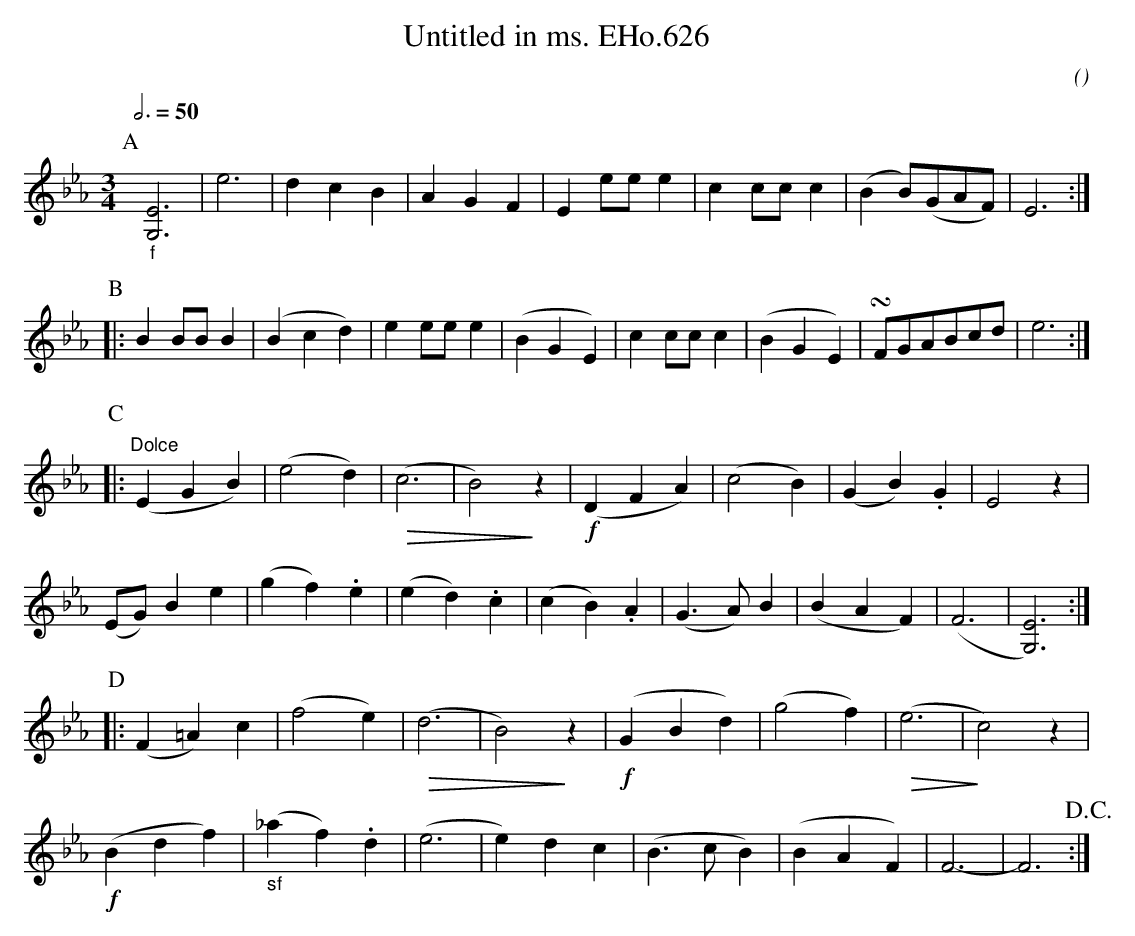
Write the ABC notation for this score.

X:1
T:Untitled in ms. EHo.626
M:3/4
L:1/8
Q:3/4=50
C:
O:
K:Eb
P:A
y"_f"[G,6E6] | e6 | d2c2B2 | A2G2F2 | E2eee2 | c2ccc2 | (B2B)(GAF) | E6 :|
P:B
|:B2BBB2 | (B2c2d2) | e2eee2 | (B2G2E2) | c2ccc2 | (B2G2E2) | !turn!FGABcd | e6 :|
P:C
|:"Dolce"(E2G2B2) | (e4d2) | !>(!(c6 | B4)!>)!z2 | !f!(D2F2A2) | (c4B2) | (G2B2).G2 | E4z2 |
(EG)B2e2 | (g2f2).e2 | (e2d2).c2 | (c2B2).A2 | (G3A)B2 | (B2A2F2) | (F6 | [G,6E6]) :|
P:D
|: (F2=A2)c2 | (f4e2) | !>(!(d6 |B4)!>)!z2 | !f!(G2B2d2) | (g4f2) | !>(!(e6 | !>)!c4)z2 |
!f!(B2d2f2) | "_sf"(_a2f2).d2 | (e6 | e2)d2c2 | (B3cB2) | (B2A2F2) | F6- | F6!D.C.! :|
